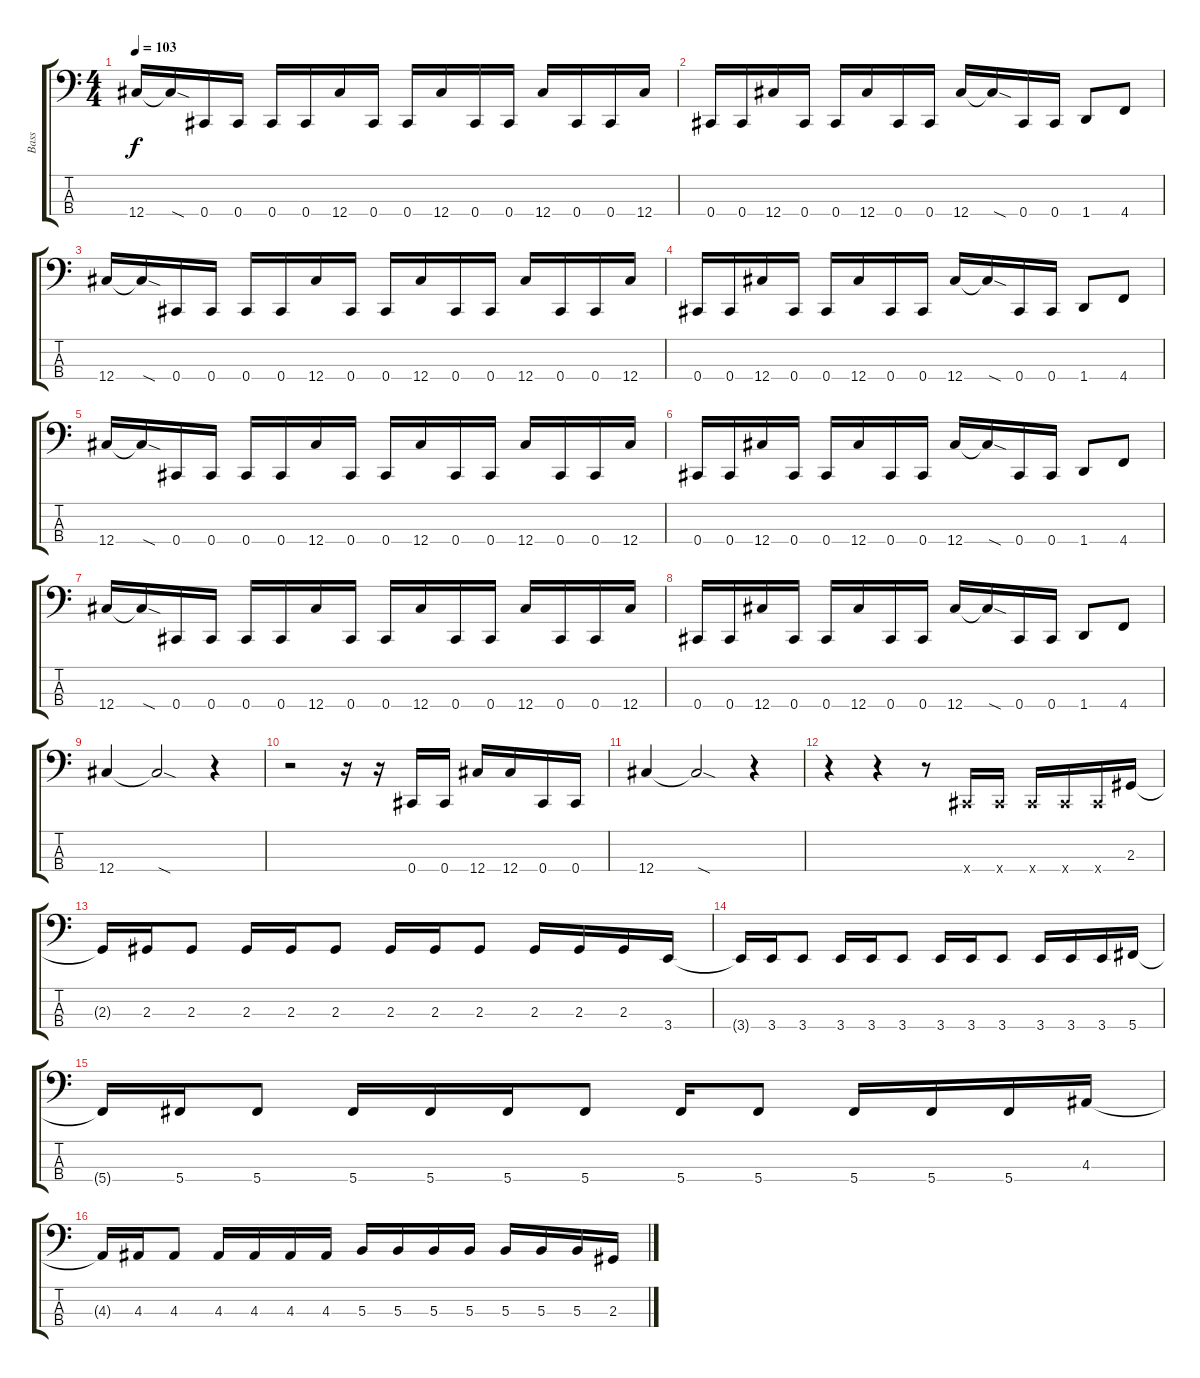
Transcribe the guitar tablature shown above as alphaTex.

\track ("Bass" "Bass") {instrument electricbasspick}
\staff {score tabs}
\tuning (E2 B1 Gb1 Db1) {hide}
\ts (4 4)
\tempo 103
\clef f4
\ks c
12.4.16{dy f instrument electricbasspick} 12.4{sod t}.16 0.4.16 0.4.16 0.4.16 0.4.16 12.4.16 0.4.16 0.4.16 12.4.16 0.4.16 0.4.16 12.4.16 0.4.16 0.4.16 12.4.16 |
0.4.16 0.4.16 12.4.16 0.4.16 0.4.16 12.4.16 0.4.16 0.4.16 12.4.16 12.4{sod t}.16 0.4.16 0.4.16 1.4.8 4.4.8 |
12.4.16 12.4{sod t}.16 0.4.16 0.4.16 0.4.16 0.4.16 12.4.16 0.4.16 0.4.16 12.4.16 0.4.16 0.4.16 12.4.16 0.4.16 0.4.16 12.4.16 |
0.4.16 0.4.16 12.4.16 0.4.16 0.4.16 12.4.16 0.4.16 0.4.16 12.4.16 12.4{sod t}.16 0.4.16 0.4.16 1.4.8 4.4.8 |
12.4.16 12.4{sod t}.16 0.4.16 0.4.16 0.4.16 0.4.16 12.4.16 0.4.16 0.4.16 12.4.16 0.4.16 0.4.16 12.4.16 0.4.16 0.4.16 12.4.16 |
0.4.16 0.4.16 12.4.16 0.4.16 0.4.16 12.4.16 0.4.16 0.4.16 12.4.16 12.4{sod t}.16 0.4.16 0.4.16 1.4.8 4.4.8 |
12.4.16 12.4{sod t}.16 0.4.16 0.4.16 0.4.16 0.4.16 12.4.16 0.4.16 0.4.16 12.4.16 0.4.16 0.4.16 12.4.16 0.4.16 0.4.16 12.4.16 |
0.4.16 0.4.16 12.4.16 0.4.16 0.4.16 12.4.16 0.4.16 0.4.16 12.4.16 12.4{sod t}.16 0.4.16 0.4.16 1.4.8 4.4.8 |
12.4.4 12.4{sod t}.2 r.4 |
r.2 r.16 r.16 0.4.16 0.4.16 12.4.16 12.4.16 0.4.16 0.4.16 |
12.4.4 12.4{sod t}.2 r.4 |
r.4 r.4 r.8 0.4{x}.16 0.4{x}.16 0.4{x}.16 0.4{x}.16 0.4{x}.16 2.3.16 |
2.3{t}.16 2.3.16 2.3.8 2.3.16 2.3.16 2.3.8 2.3.16 2.3.16 2.3.8 2.3.16 2.3.16 2.3.16 3.4.16 |
3.4{t}.16 3.4.16 3.4.8 3.4.16 3.4.16 3.4.8 3.4.16 3.4.16 3.4.8 3.4.16 3.4.16 3.4.16 5.4.16 |
5.4{t}.16 5.4.16 5.4.8 5.4.16 5.4.16 5.4.16 5.4.8 5.4.16 5.4.8 5.4.16 5.4.16 5.4.16 4.3.16 |
4.3{t}.16 4.3.16 4.3.8 4.3.16 4.3.16 4.3.16 4.3.16 5.3.16 5.3.16 5.3.16 5.3.16 5.3.16 5.3.16 5.3.16 2.3.16
